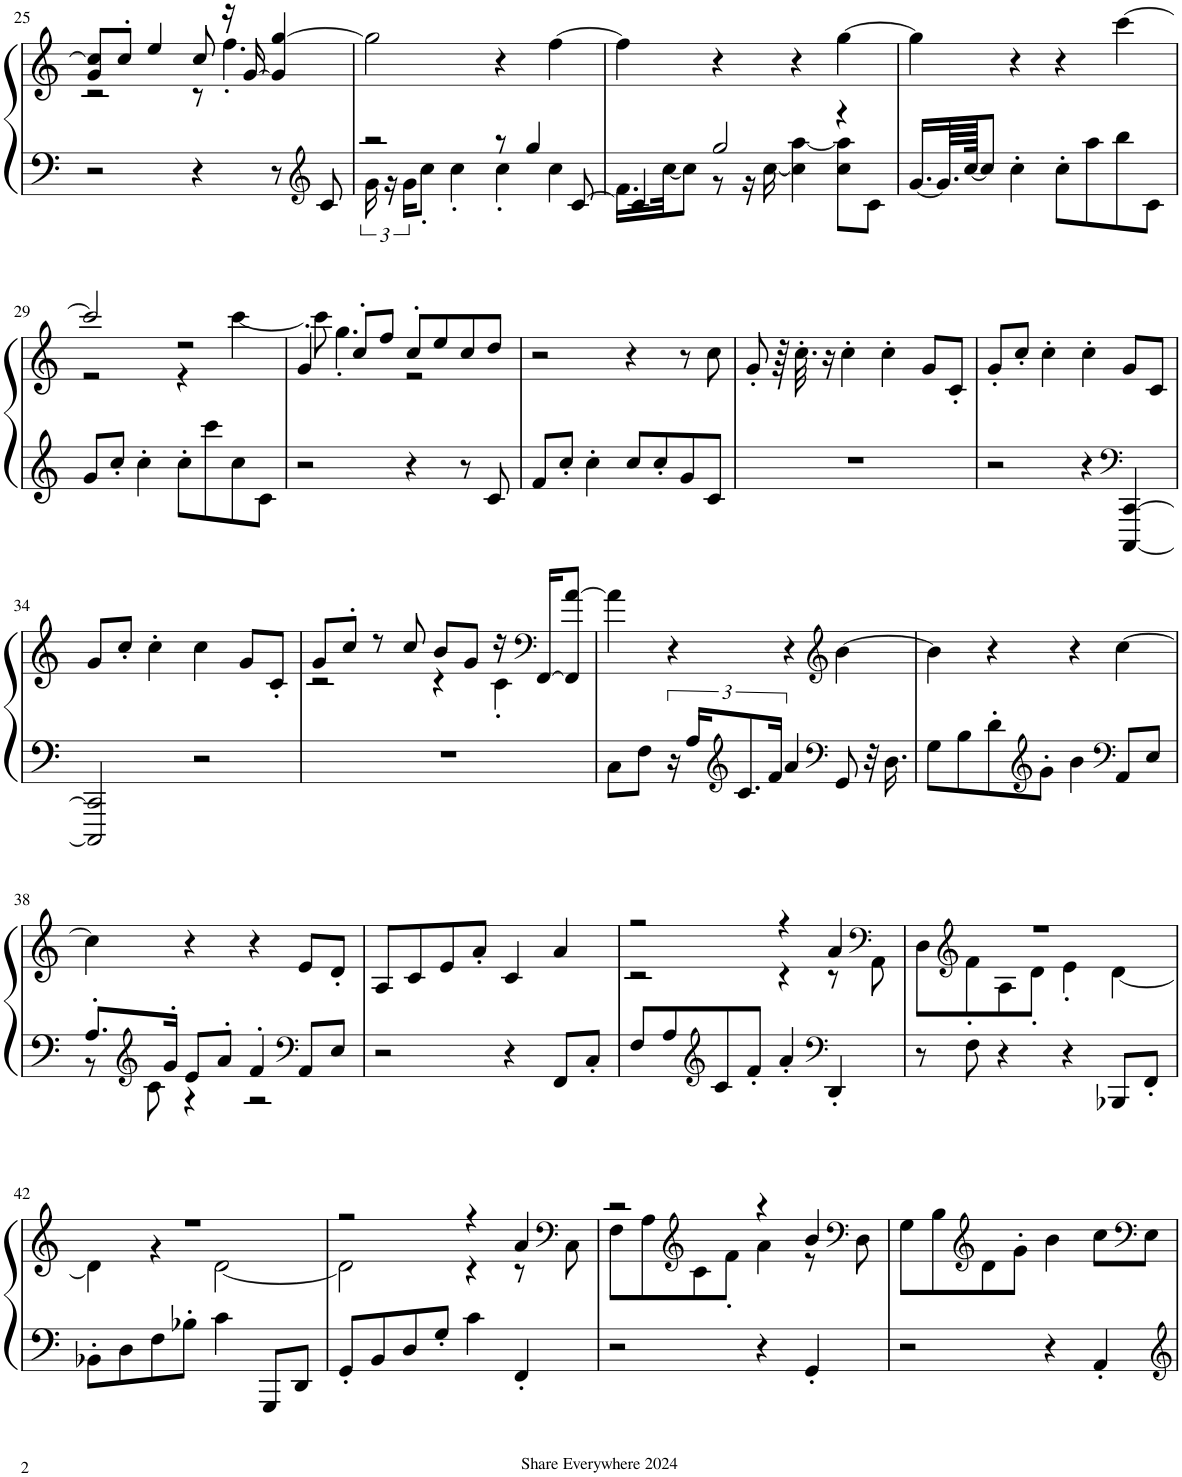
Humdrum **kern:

**kern	**kern
*part1	*part1
*staff2	*staff1
*I"Piano	*
*I'Pno.	*
!!LO:PB:g=z
*clefF4	*clefG2
*k[]	*k[]
*M4/4	*M4/4
=25	=25
*	*^
2r	8g/ 8cc/]L	2r
.	8cc'/J	.
.	4ee/	.
4r	8cc/	8r
.	16r	4.ff'\
.	[16g/	.
8r	4g/] [4gg/	.
*clefG2	*	*
8c/	.	.
*	*v	*v
=26	=26
*^	*
2r	24g\	2gg\]
.	24r	.
.	24g\KL	.
.	8cc'\J	.
.	4cc'\	.
8r	4cc'\	4r
4gg/	.	.
.	4cc\	[4ff\
[8c/	.	.
=27	=27	=27
4c/]	16.f\LL	4ff\]
.	[32cc\JK	.
.	8cc\J]	.
2gg/	8r	4r
.	16r	.
.	[16cc\	.
.	4cc\] [4aa\	4r
4r	8cc\ 8aa\]L	[4gg\
.	8c\J	.
*v	*v	*
=28	=28
[16.g/LL	4gg\]
64.g/LL]	.
[128cc/JJJK	.
8cc/J]	.
4cc'\	4r
8cc'\L	4r
8aa\	.
8bb\	[4ccc\
8c\J	.
!!LO:LB:g=z
=29	=29
*	*^
8g/L	2ccc/]	2r
8cc'/J	.	.
4cc'\	.	.
8cc'\L	2r	4r
8ccc\	.	.
8cc\	.	[4ccc\
8c\J	.	.
=30	=30	=30
2r	4g'/	8ccc\]
.	.	4.gg'\
.	8cc'/L	.
.	8ff/J	.
4r	8cc'/L	2r
.	8ee/	.
8r	8cc/	.
8c/	8dd/J	.
*	*v	*v
=31	=31
8f/L	2r
8cc'/J	.
4cc'\	.
8cc/L	4r
8cc'/	.
8g/	8r
8c/J	8cc\
=32	=32
1r	8g'/
.	64r
.	32.cc'\
.	16r
.	4cc'\
.	4cc'\
.	8g/L
.	8c'/J
=33	=33
2r	8g'/L
.	8cc'/J
.	4cc'\
4r	4cc'\
*clefF4	*
[4CCC/ [4CC/	8g/L
.	8c/J
!!LO:LB:g=z
=34	=34
2CCC/] 2CC/]	8g/L
.	8cc'/J
.	4cc'\
2r	4cc\
.	8g/L
.	8c'/J
=35	=35
*	*^
1r	8g/L	2r
.	8cc'/J	.
.	8r	.
.	8cc/	.
.	8b/L	4r
.	8g/J	.
.	16r	4c'\
*	*clefF4	*
.	[16FF/KL	.
.	8FF/] [8a/J	.
*	*v	*v
=36	=36
8C\L	4a\]
8F\J	.
24r	4r
24A/KL	.
*clefG2	*
12.c/	.
24f/Jk	.
4a/	4r
*clefF4	*clefG2
8GG/	[4b\
32r	.
16.D\	.
=37	=37
8G\L	4b\]
8B\	.
8d'\	4r
*clefG2	*
8g'\J	.
4b\	4r
*clefF4	*
8AA/L	[4cc\
8E/J	.
!!LO:LB:g=z
=38	=38
*^	*
8.A'/L	8r	4cc\]
*clefG2	*	*
.	8c\	.
16g'/Jk	.	.
8e/L	4r	4r
8a'/J	.	.
4f'/	2r	4r
*clefF4	*	*
8AA/L	.	8e/L
8E/J	.	8d'/J
*v	*v	*
=39	=39
2r	8A/L
.	8c/
.	8e/
.	8a'/J
4r	4c/
8FF/L	4a/
8C'/J	.
=40	=40
*	*^
8F/L	2r	2r
8A/	.	.
*clefG2	*	*
8c/	.	.
8f'/J	.	.
4a'/	4r	4r
*clefF4	*	*
4DD'/	4a/	8r
*	*clefF4	*
.	.	8AA\
=41	=41	=41
8r	1r	8D\L
*	*clefG2	*
8F\	.	8f'\
4r	.	8A\
.	.	8d'\J
4r	.	4e'\
8BBB-X/L	.	[4d\
8FF'/J	.	.
!!LO:LB:g=z	!!
=42	=42	=42
8BB-X'\L	1r	4d\]
8D\	.	.
8F\	.	4r
8B-X'\J	.	.
4c\	.	[2d\
8GGG/L	.	.
8DD/J	.	.
=43	=43	=43
8GG'/L	2r	2d\]
8BB/	.	.
8D/	.	.
8G'/J	.	.
4c\	4r	4r
4FF'/	4a/	8r
*	*clefF4	*
.	.	8C\
=44	=44	=44
2r	2r	8F\L
.	.	8A\
*	*clefG2	*
.	.	8c\
.	.	8f'\J
4r	4r	4a\
4GG'/	4b/	8r
*	*clefF4	*
.	.	8D\
*	*v	*v
=45	=45
2r	8G\L
.	8B\
*	*clefG2
.	8d\
.	8g'\J
4r	4b\
4AA'/	8cc\L
*	*clefF4
.	8E\J
=	=
*-	*-
